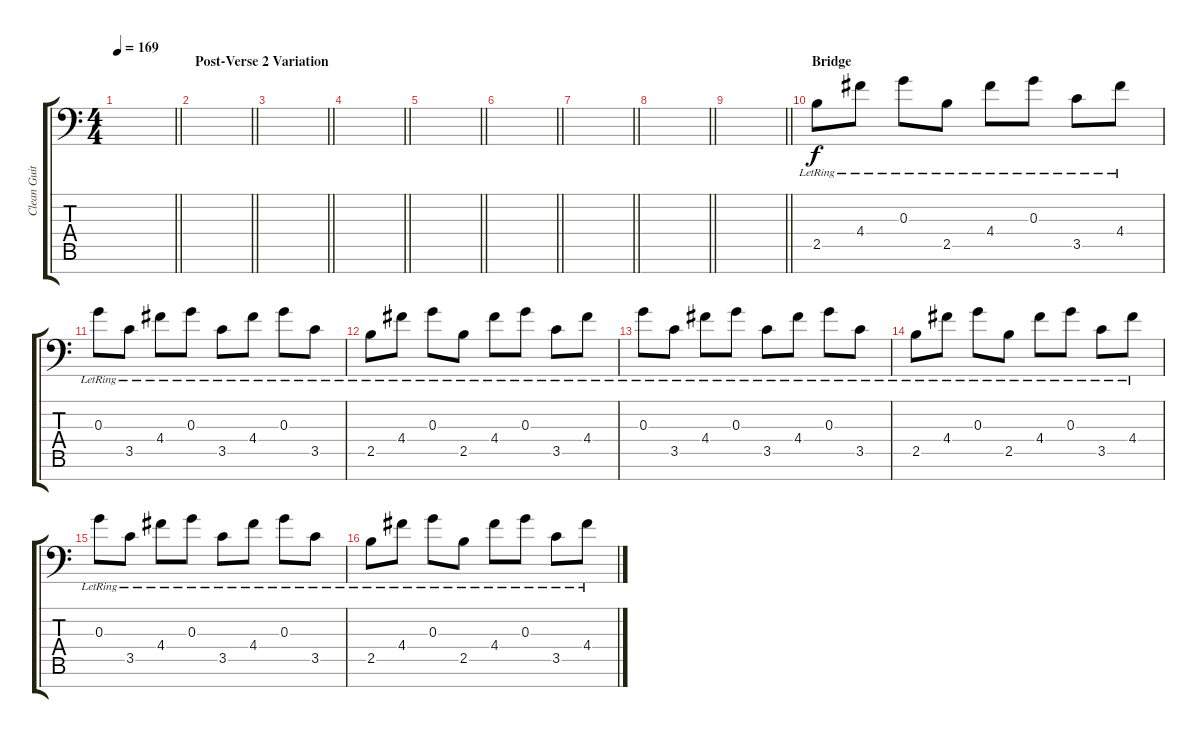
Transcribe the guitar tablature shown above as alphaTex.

\track ("Clean Guitar" "Clean Guit") {instrument electricguitarclean}
\staff {score tabs}
\tuning (E4 B3 G3 D3 A2 E2 A1) {hide}
\ts (4 4)
\tempo 169
\clef f4
\barLineRight lightlight
\ks c
|
\section ("" "Post-Verse 2 Variation")
\barLineRight lightlight
|
\barLineRight lightlight
|
\barLineRight lightlight
|
\barLineRight lightlight
|
\barLineRight lightlight
|
\barLineRight lightlight
|
\barLineRight lightlight
|
\barLineRight lightlight
|
\section ("" "Bridge")
2.5{lr}.8 4.4{lr}.8 0.3{lr}.8 2.5{lr}.8 4.4{lr}.8 0.3{lr}.8 3.5{lr}.8 4.4{lr}.8 |
0.3{lr}.8 3.5{lr}.8 4.4{lr}.8 0.3{lr}.8 3.5{lr}.8 4.4{lr}.8 0.3{lr}.8 3.5{lr}.8 |
2.5{lr}.8 4.4{lr}.8 0.3{lr}.8 2.5{lr}.8 4.4{lr}.8 0.3{lr}.8 3.5{lr}.8 4.4{lr}.8 |
0.3{lr}.8 3.5{lr}.8 4.4{lr}.8 0.3{lr}.8 3.5{lr}.8 4.4{lr}.8 0.3{lr}.8 3.5{lr}.8 |
2.5{lr}.8 4.4{lr}.8 0.3{lr}.8 2.5{lr}.8 4.4{lr}.8 0.3{lr}.8 3.5{lr}.8 4.4{lr}.8 |
0.3{lr}.8 3.5{lr}.8 4.4{lr}.8 0.3{lr}.8 3.5{lr}.8 4.4{lr}.8 0.3{lr}.8 3.5{lr}.8 |
2.5{lr}.8 4.4{lr}.8 0.3{lr}.8 2.5{lr}.8 4.4{lr}.8 0.3{lr}.8 3.5{lr}.8 4.4{lr}.8
